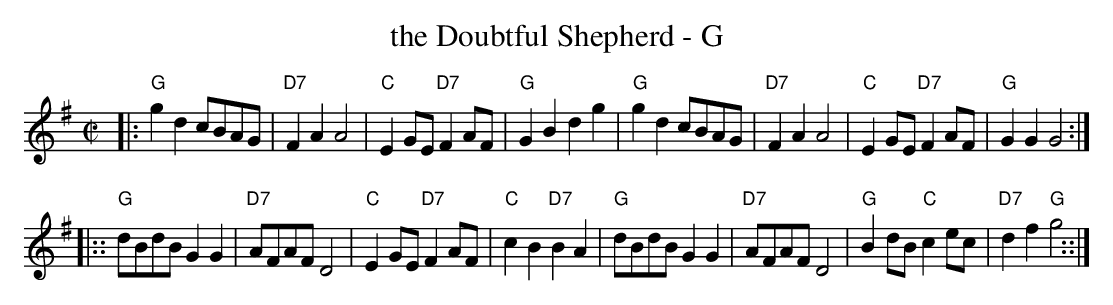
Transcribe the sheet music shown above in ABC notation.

X:1
T: the Doubtful Shepherd - G
M: C|
L: 1/8
K: G
|: "G"g2d2 cBAG | "D7"F2A2 A4 | "C"E2GE "D7"F2AF | "G"G2B2 d2g2 \
|  "G"g2d2 cBAG | "D7"F2A2 A4 | "C"E2GE "D7"F2AF | "G"G2G2 G4 :|
|::"G"dBdB G2G2 | "D7"AFAF D4 | "C"E2GE "D7"F2AF | "C"c2B2 "D7"B2A2 \
|  "G"dBdB G2G2 | "D7"AFAF D4 | "G"B2dB "C"c2ec | "D7"d2f2 "G"g4 ::|
